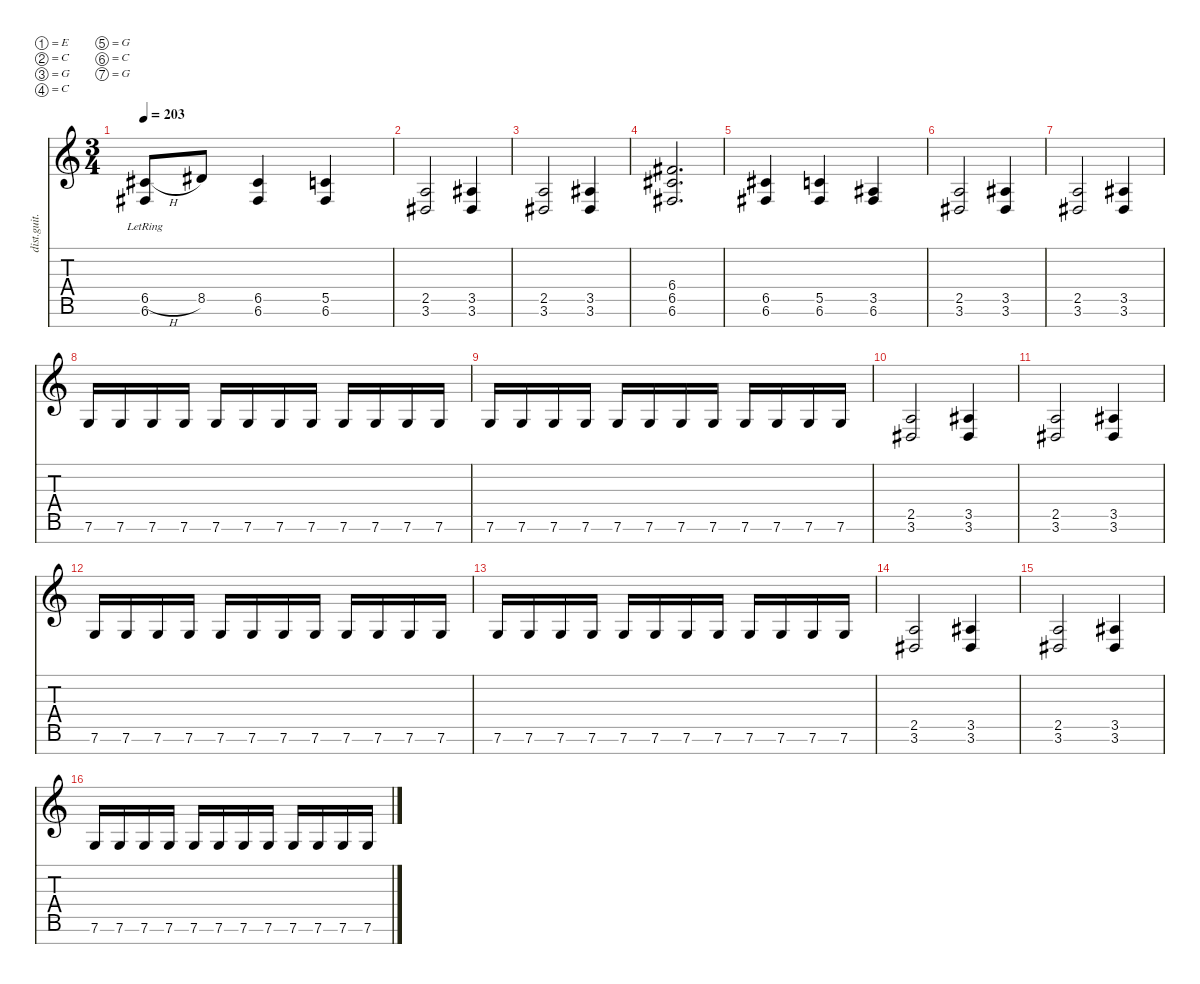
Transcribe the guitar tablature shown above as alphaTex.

\defaultSystemsLayout 4
\hideDynamics
\bracketExtendMode nobrackets
\otherSystemsTrackNameOrientation horizontal
\track ("Guitar 1" "dist.guit.") {instrument distortionguitar}
\staff {score tabs}
\tuning (E4 C4 G3 C3 G2 C2 G1)
\ts (3 4)
\tempo 203
\clef g2
\ks c
(6.5{h acc #} 6.6{lr acc #}).8{dy f beam Up} 8.5{acc #}.8{beam Up} (6.5{acc #} 6.6{acc #}).4{beam Up} (5.5 6.6{acc #}).4{beam Up} |
(2.5 3.6{acc #}).2{beam Up} (3.5{acc #} 3.6{acc #}).4{beam Up} |
(2.5 3.6{acc #}).2{beam Up} (3.5{acc #} 3.6{acc #}).4{beam Up} |
(6.4{acc #} 6.5{acc #} 6.6{acc #}).2{d beam Up} |
(6.5{acc #} 6.6{acc #}).4{beam Up} (5.5 6.6{acc #}).4{beam Up} (3.5{acc #} 6.6{acc #}).4{beam Up} |
(2.5 3.6{acc #}).2{beam Up} (3.5{acc #} 3.6{acc #}).4{beam Up} |
(2.5 3.6{acc #}).2{beam Up} (3.5{acc #} 3.6{acc #}).4{beam Up} |
7.6.16{beam Up} 7.6.16{beam Up} 7.6.16{beam Up} 7.6.16{beam Up} 7.6.16{beam Up} 7.6.16{beam Up} 7.6.16{beam Up} 7.6.16{beam Up} 7.6.16{beam Up} 7.6.16{beam Up} 7.6.16{beam Up} 7.6.16{beam Up} |
7.6.16{beam Up} 7.6.16{beam Up} 7.6.16{beam Up} 7.6.16{beam Up} 7.6.16{beam Up} 7.6.16{beam Up} 7.6.16{beam Up} 7.6.16{beam Up} 7.6.16{beam Up} 7.6.16{beam Up} 7.6.16{beam Up} 7.6.16{beam Up} |
(2.5 3.6{acc #}).2{beam Up} (3.5{acc #} 3.6{acc #}).4{beam Up} |
(2.5 3.6{acc #}).2{beam Up} (3.5{acc #} 3.6{acc #}).4{beam Up} |
7.6.16{beam Up} 7.6.16{beam Up} 7.6.16{beam Up} 7.6.16{beam Up} 7.6.16{beam Up} 7.6.16{beam Up} 7.6.16{beam Up} 7.6.16{beam Up} 7.6.16{beam Up} 7.6.16{beam Up} 7.6.16{beam Up} 7.6.16{beam Up} |
7.6.16{beam Up} 7.6.16{beam Up} 7.6.16{beam Up} 7.6.16{beam Up} 7.6.16{beam Up} 7.6.16{beam Up} 7.6.16{beam Up} 7.6.16{beam Up} 7.6.16{beam Up} 7.6.16{beam Up} 7.6.16{beam Up} 7.6.16{beam Up} |
(2.5 3.6{acc #}).2{beam Up} (3.5{acc #} 3.6{acc #}).4{beam Up} |
(2.5 3.6{acc #}).2{beam Up} (3.5{acc #} 3.6{acc #}).4{beam Up} |
7.6.16{beam Up} 7.6.16{beam Up} 7.6.16{beam Up} 7.6.16{beam Up} 7.6.16{beam Up} 7.6.16{beam Up} 7.6.16{beam Up} 7.6.16{beam Up} 7.6.16{beam Up} 7.6.16{beam Up} 7.6.16{beam Up} 7.6.16{beam Up}
